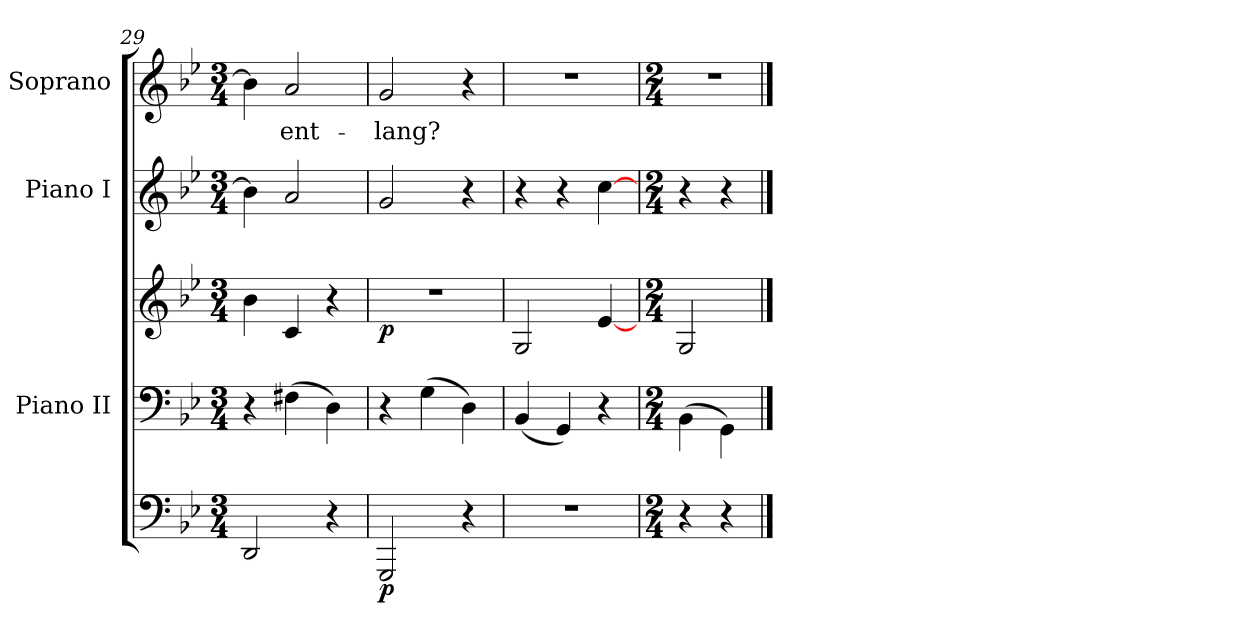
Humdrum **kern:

**kern	**dynam	**kern	**kern	**dynam	**kern	**kern	**text
*part5	*part5	*part4	*part3	*part3	*part2	*part1	*part1
*staff5	*staff5	*staff4	*staff3	*staff3	*staff2	*staff1	*staff1
*	*	*I"Piano II	*	*	*I"Piano I	*I"Soprano	*
*	*	*I'II	*	*	*I'I	*I'S.	*
*clefF4	*	*clefF4	*clefG2	*	*clefG2	*clefG2	*
*k[b-e-]	*	*k[b-e-]	*k[b-e-]	*	*k[b-e-]	*k[b-e-]	*
*B-:	*	*B-:	*B-:	*	*B-:	*B-:	*
*M3/4	*	*M3/4	*M3/4	*	*M3/4	*M3/4	*
=29	=29	=29	=29	=29	=29	=29	=29
2DDi/	.	4r	4b-i\	.	4b-i\]	4b-i\]	.
!	!	!	!	!	!	!	!LO:LY:b:color=#000000
.	.	(4F#Xi\	4ci/	.	2ai/	2ai/	ent-
4r	.	4Di\)	4r	.	.	.	.
=30	=30	=30	=30	=30	=30	=30	=30
!	!	!	!LO:N:vis=1	!	!	!	!
!	!	!	!	!	!	!	!LO:LY:b:color=#000000
2GGGi/	p	4r	2.r	p	2gi/	2gi/	-lang?
.	.	(4Gi\	.	.	.	.	.
4r	.	4Di\)	.	.	4r	4r	.
=31	=31	=31	=31	=31	=31	=31	=31
!LO:N:vis=1	!	!	!	!	!	!LO:N:vis=1	!
2.r	.	(4BB-i/	2Gi/	.	4r	2.r	.
.	.	4GGi/)	.	.	4r	.	.
.	.	4r	[4e-i/	.	[4cci\	.	.
=32	=32	=32	=32	=32	=32	=32	=32
*M2/4	*	*M2/4	*M2/4	*	*M2/4	*M2/4	*
!	!	!	!	!	!	!LO:N:vis=1	!
4r	.	(4BB-i\	2Gi/	.	4r	2r	.
4r	.	4GGi\)	.	.	4r	.	.
==	==	==	==	==	==	==	==
*-	*-	*-	*-	*-	*-	*-	*-
